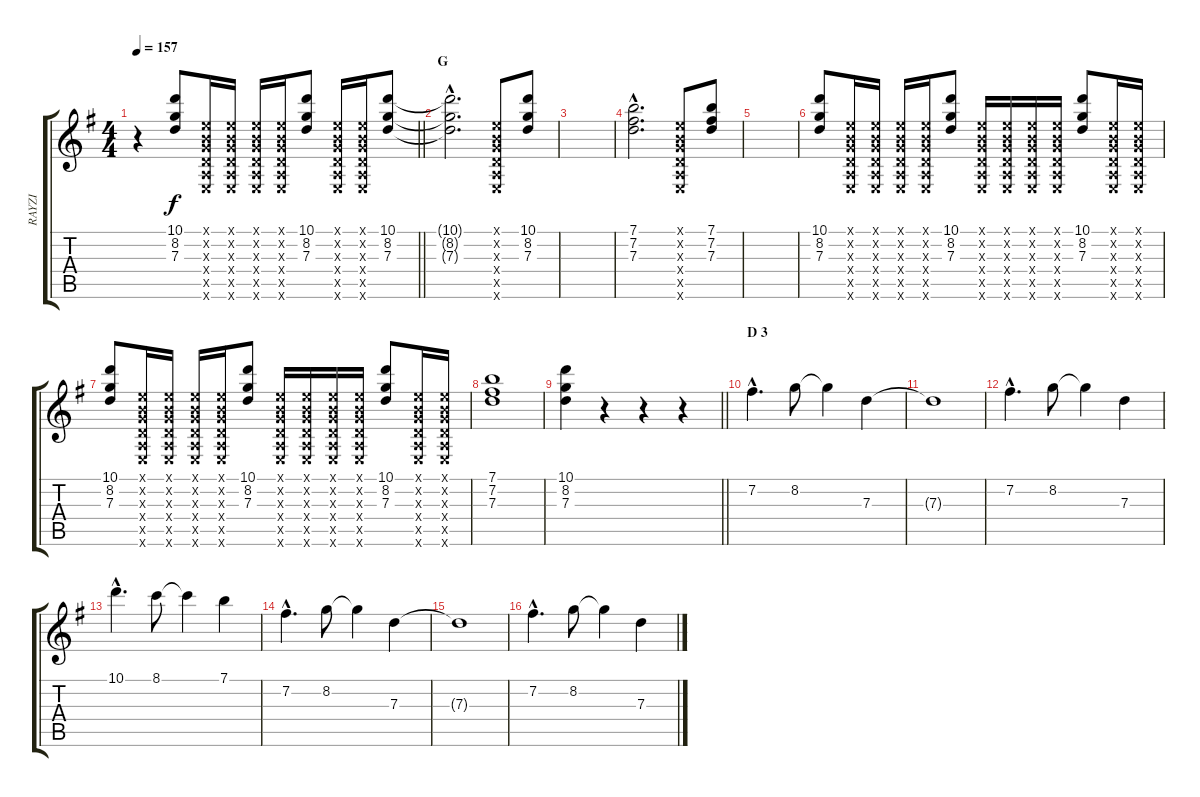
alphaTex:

\track ("RAYZI" "RAYZI") {instrument distortionguitar}
\staff {score tabs}
\tuning (E4 B3 G3 D3 A2 E2) {hide}
\ts (4 4)
\tempo 157
\clef g2
\barLineRight lightlight
\ks g
r.4{dy f} (10.1 8.2 7.3).8 (0.1{x} 0.2{x} 0.3{x} 0.4{x} 0.5{x} 0.6{x}).16 (0.1{x} 0.2{x} 0.3{x} 0.4{x} 0.5{x} 0.6{x}).16 (0.1{x} 0.2{x} 0.3{x} 0.4{x} 0.5{x} 0.6{x}).16 (0.1{x} 0.2{x} 0.3{x} 0.4{x} 0.5{x} 0.6{x}).16 (10.1 8.2 7.3).8 (0.1{x} 0.2{x} 0.3{x} 0.4{x} 0.5{x} 0.6{x}).16 (0.1{x} 0.2{x} 0.3{x} 0.4{x} 0.5{x} 0.6{x}).16 (10.1 8.2 7.3).8 |
\section ("" "G")
(10.1{hac t} 8.2{hac t} 7.3{hac t}).2{d} (0.1{x} 0.2{x} 0.3{x} 0.4{x} 0.5{x} 0.6{x}).8 (10.1 8.2 7.3).8 |
|
(7.1{hac} 7.2{hac} 7.3{hac}).2{d} (0.1{x} 0.2{x} 0.3{x} 0.4{x} 0.5{x} 0.6{x}).8 (7.1 7.2 7.3).8 |
|
(10.1 8.2 7.3).8 (0.1{x} 0.2{x} 0.3{x} 0.4{x} 0.5{x} 0.6{x}).16 (0.1{x} 0.2{x} 0.3{x} 0.4{x} 0.5{x} 0.6{x}).16 (0.1{x} 0.2{x} 0.3{x} 0.4{x} 0.5{x} 0.6{x}).16 (0.1{x} 0.2{x} 0.3{x} 0.4{x} 0.5{x} 0.6{x}).16 (10.1 8.2 7.3).8 (0.1{x} 0.2{x} 0.3{x} 0.4{x} 0.5{x} 0.6{x}).16 (0.1{x} 0.2{x} 0.3{x} 0.4{x} 0.5{x} 0.6{x}).16 (0.1{x} 0.2{x} 0.3{x} 0.4{x} 0.5{x} 0.6{x}).16 (0.1{x} 0.2{x} 0.3{x} 0.4{x} 0.5{x} 0.6{x}).16 (10.1 8.2 7.3).8 (0.1{x} 0.2{x} 0.3{x} 0.4{x} 0.5{x} 0.6{x}).16 (0.1{x} 0.2{x} 0.3{x} 0.4{x} 0.5{x} 0.6{x}).16 |
(10.1 8.2 7.3).8 (0.1{x} 0.2{x} 0.3{x} 0.4{x} 0.5{x} 0.6{x}).16 (0.1{x} 0.2{x} 0.3{x} 0.4{x} 0.5{x} 0.6{x}).16 (0.1{x} 0.2{x} 0.3{x} 0.4{x} 0.5{x} 0.6{x}).16 (0.1{x} 0.2{x} 0.3{x} 0.4{x} 0.5{x} 0.6{x}).16 (10.1 8.2 7.3).8 (0.1{x} 0.2{x} 0.3{x} 0.4{x} 0.5{x} 0.6{x}).16 (0.1{x} 0.2{x} 0.3{x} 0.4{x} 0.5{x} 0.6{x}).16 (0.1{x} 0.2{x} 0.3{x} 0.4{x} 0.5{x} 0.6{x}).16 (0.1{x} 0.2{x} 0.3{x} 0.4{x} 0.5{x} 0.6{x}).16 (10.1 8.2 7.3).8 (0.1{x} 0.2{x} 0.3{x} 0.4{x} 0.5{x} 0.6{x}).16 (0.1{x} 0.2{x} 0.3{x} 0.4{x} 0.5{x} 0.6{x}).16 |
(7.1 7.2 7.3).1 |
\barLineRight lightlight
(10.1 8.2 7.3).4 r.4 r.4 r.4 |
\section ("" "D 3")
7.2{hac}.4{d volume 10 balance 3 instrument distortionguitar} 8.2.8 8.2{t}.4 7.3.4 |
7.3{t}.1 |
7.2{hac}.4{d} 8.2.8 8.2{t}.4 7.3.4 |
10.1{hac}.4{d} 8.1.8 8.1{t}.4 7.1.4 |
7.2{hac}.4{d} 8.2.8 8.2{t}.4 7.3.4 |
7.3{t}.1 |
7.2{hac}.4{d} 8.2.8 8.2{t}.4 7.3.4
